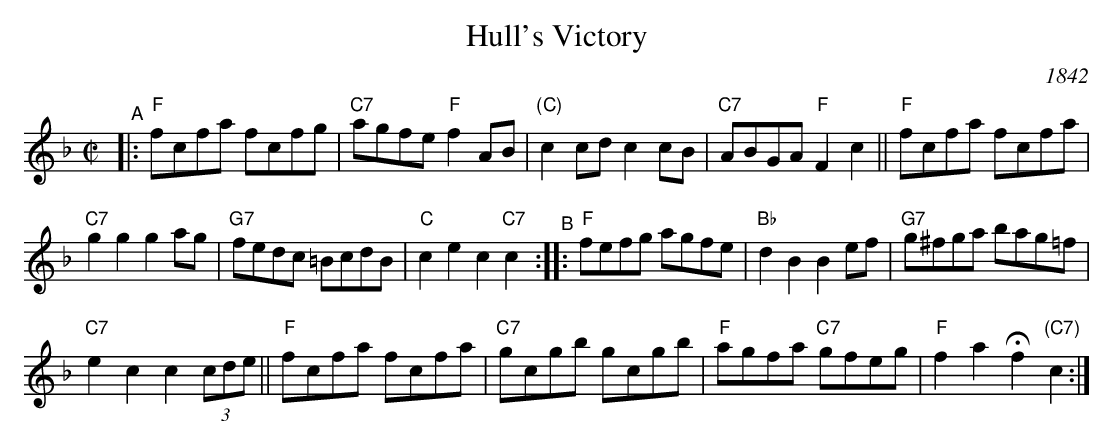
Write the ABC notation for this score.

X:1
T: Hull's Victory
O: 1842
M: C|
L: 1/8
K: F
"^A"\
|:"F"fcfa fcfg | "C7"agfe "F"f2AB | "(C)"c2cd c2cB | "C7"ABGA "F"F2c2 || "F"fcfa fcfa |
"C7"g2g2 g2ag | "G7"fedc =BcdB | "C"c2e2 c2"C7"c2 "^B"::"F"fefg agfe | "Bb"d2B2 B2ef | "G7"g^fga bag=f |
"C7"e2c2 c2 (3cde || "F"fcfa fcfa | "C7"gcgb gcgb | "F"agfa "C7"gfeg | "F"f2a2 Hf2 "(C7)"c2 :|
